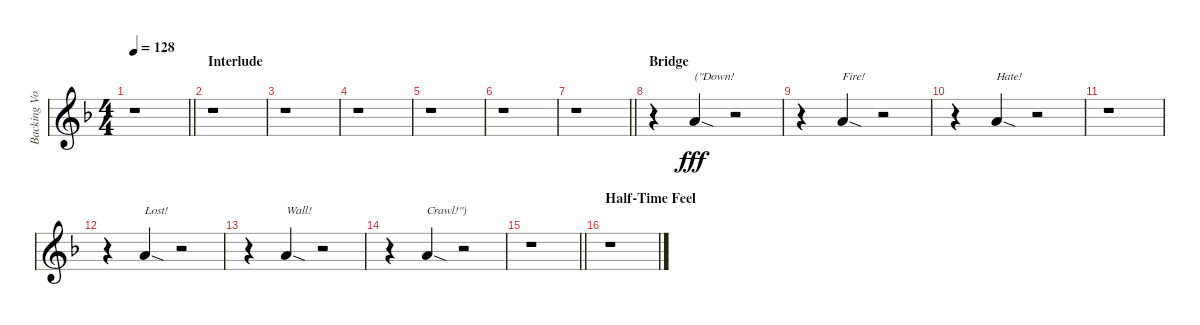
\track ("Backing Vocals 1" "Backing Vo") {instrument lead6voice}
\staff {score}
\tuning (E4 B3 G3 D3 A2 D2) {hide}
\ts (4 4)
\tempo 128
\clef g2
\barLineRight lightlight
\ks dminor
r.1{dy fff} |
\section ("" "Interlude")
r.1 |
r.1 |
r.1 |
r.1 |
r.1 |
\barLineRight lightlight
r.1 |
\section ("" "Bridge")
r.4 5.1{sod}.4{txt "(\"Down!"} r.2 |
r.4 5.1{sod}.4{txt "Fire!"} r.2 |
r.4 5.1{sod}.4{txt "Hate!"} r.2 |
r.1 |
r.4 5.1{sod}.4{txt "Lost!"} r.2 |
r.4 5.1{sod}.4{txt "Wall!"} r.2 |
r.4 5.1{sod}.4{txt "Crawl!\")"} r.2 |
\barLineRight lightlight
r.1 |
\section ("" "Half-Time Feel")
r.1
